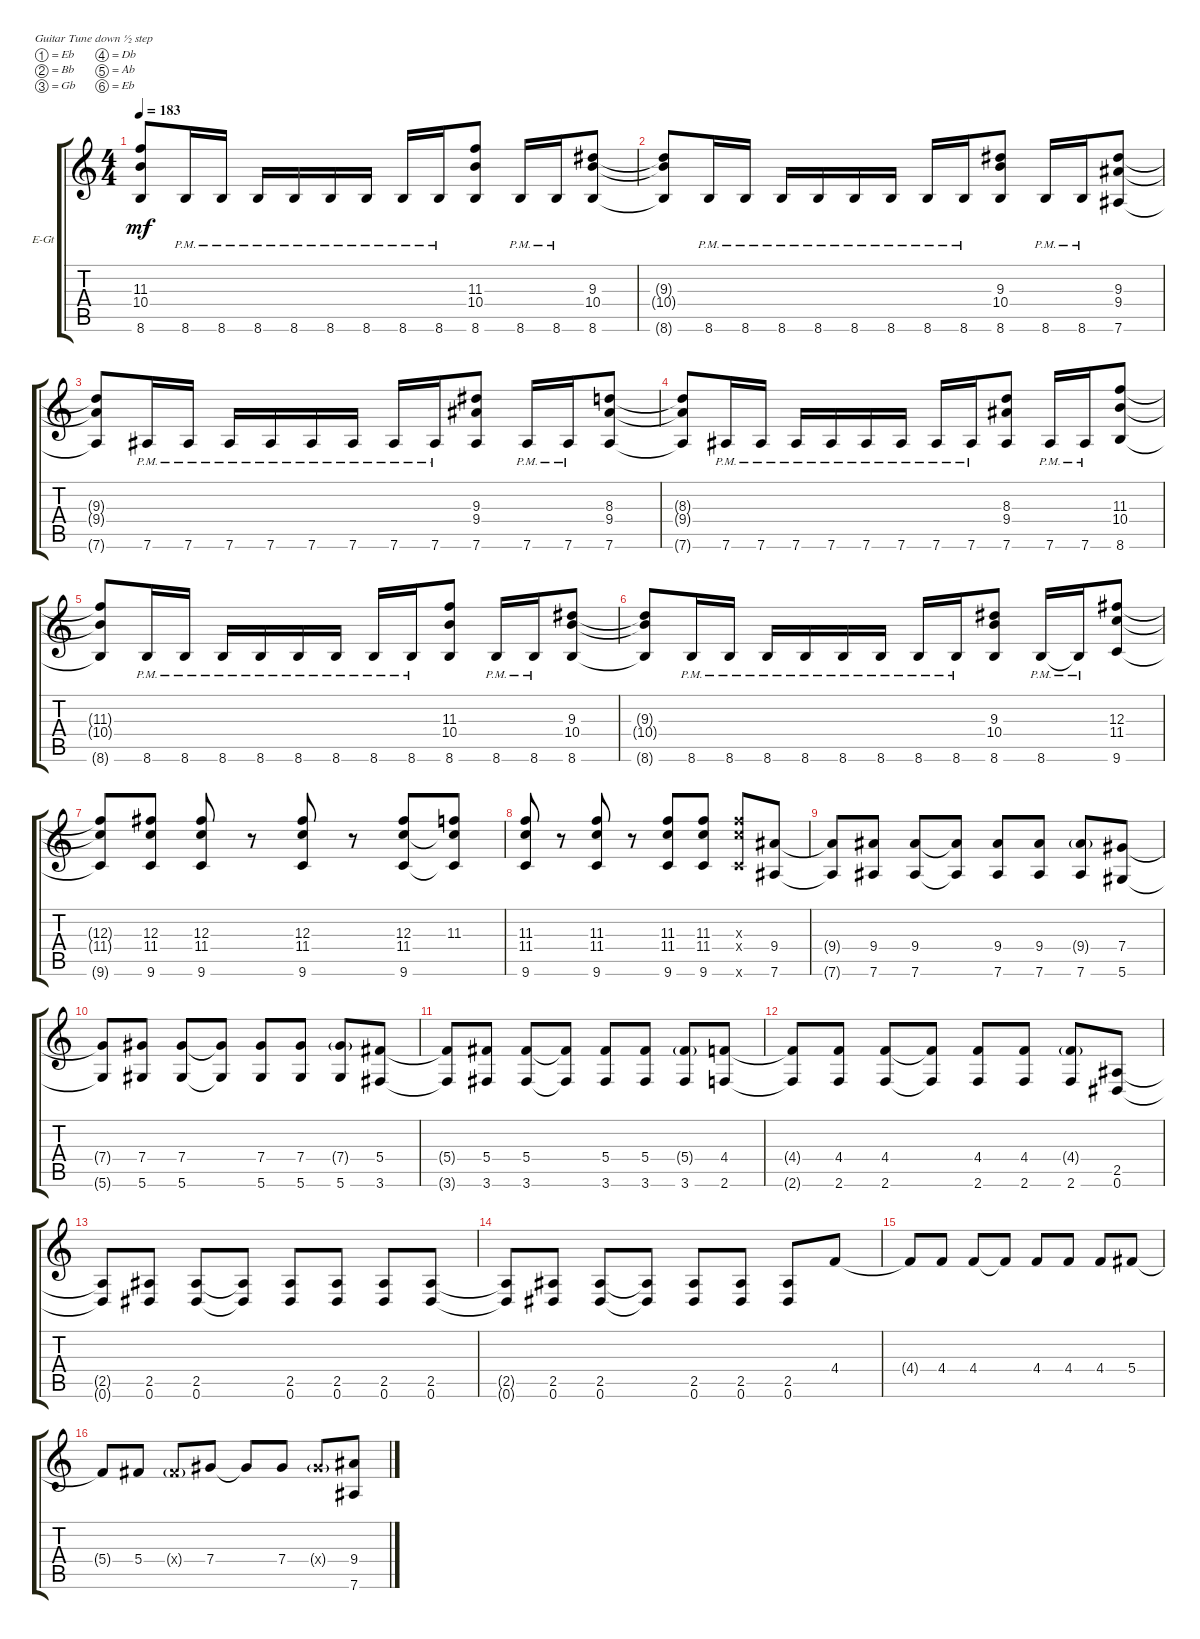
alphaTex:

\bracketExtendMode groupsimilarinstruments
\firstSystemTrackNameOrientation horizontal
\otherSystemsTrackNameOrientation horizontal
\track ("right" "E-Gt") {instrument distortionguitar}
\staff {score tabs}
\tuning (Eb4 Bb3 Gb3 Db3 Ab2 Eb2)
\ts (4 4)
\tempo 183
\clef g2
\ks c
(8.6{t} 10.4{t} 11.3{t}).8{dy mf} 8.6{pm}.16 8.6{pm}.16 8.6{pm}.16 8.6{pm}.16 8.6{pm}.16 8.6{pm}.16 8.6{pm}.16 8.6{pm}.16 (8.6 10.4 11.3).8 8.6{pm}.16 8.6{pm}.16 (8.6 10.4 9.3).8 |
(8.6{t} 10.4{t} 9.3{t}).8 8.6{pm}.16 8.6{pm}.16 8.6{pm}.16 8.6{pm}.16 8.6{pm}.16 8.6{pm}.16 8.6{pm}.16 8.6{pm}.16 (8.6 10.4 9.3).8 8.6{pm}.16 8.6{pm}.16 (7.6 9.4 9.3).8 |
(9.3{t} 9.4{t} 7.6{t}).8 7.6{pm}.16 7.6{pm}.16 7.6{pm}.16 7.6{pm}.16 7.6{pm}.16 7.6{pm}.16 7.6{pm}.16 7.6{pm}.16 (7.6 9.4 9.3).8 7.6{pm}.16 7.6{pm}.16 (7.6 9.4 8.3).8 |
(7.6{t} 9.4{t} 8.3{t}).8 7.6{pm}.16 7.6{pm}.16 7.6{pm}.16 7.6{pm}.16 7.6{pm}.16 7.6{pm}.16 7.6{pm}.16 7.6{pm}.16 (7.6 9.4 8.3).8 7.6{pm}.16 7.6{pm}.16 (8.6 10.4 11.3).8 |
(11.3{t} 10.4{t} 8.6{t}).8 8.6{pm}.16 8.6{pm}.16 8.6{pm}.16 8.6{pm}.16 8.6{pm}.16 8.6{pm}.16 8.6{pm}.16 8.6{pm}.16 (8.6 10.4 11.3).8 8.6{pm}.16 8.6{pm}.16 (8.6 10.4 9.3).8 |
(8.6{t} 10.4{t} 9.3{t}).8 8.6{pm}.16 8.6{pm}.16 8.6{pm}.16 8.6{pm}.16 8.6{pm}.16 8.6{pm}.16 8.6{pm}.16 8.6{pm}.16 (8.6 10.4 9.3).8 8.6{pm}.16 8.6{pm t}.16 (9.6 11.4 12.3).8 |
(9.6{t} 11.4{t} 12.3{t}).8 (9.6 11.4 12.3).8 (9.6 11.4 12.3).8 r.8 (9.6 11.4 12.3).8 r.8 (9.6 11.4 12.3).8 (9.6{t} 11.4{t} 11.3).8 |
(9.6 11.4 11.3).8 r.8 (9.6 11.4 11.3).8 r.8 (9.6 11.4 11.3).8 (9.6 11.4 11.3).8 (9.6{x} 11.4{x} 11.3{x}).8 (9.4 7.6).8 |
(9.4{t} 7.6{t}).8 (9.4 7.6).8 (9.4 7.6).8 (9.4{t} 7.6{t}).8 (9.4 7.6).8 (9.4 7.6).8 (9.4{g} 7.6).8 (7.4 5.6).8 |
(7.4{t} 5.6{t}).8 (7.4 5.6).8 (7.4 5.6).8 (7.4{t} 5.6{t}).8 (7.4 5.6).8 (7.4 5.6).8 (7.4{g} 5.6).8 (5.4 3.6).8 |
(5.4{t} 3.6{t}).8 (5.4 3.6).8 (5.4 3.6).8 (5.4{t} 3.6{t}).8 (5.4 3.6).8 (5.4 3.6).8 (5.4{g} 3.6).8 (4.4 2.6).8 |
(4.4{t} 2.6{t}).8 (4.4 2.6).8 (4.4 2.6).8 (4.4{t} 2.6{t}).8 (4.4 2.6).8 (4.4 2.6).8 (4.4{g} 2.6).8 (0.6 2.5).8 |
(0.6{t} 2.5{t}).8 (0.6 2.5).8 (0.6 2.5).8 (0.6{t} 2.5{t}).8 (0.6 2.5).8 (0.6 2.5).8 (0.6 2.5).8 (0.6 2.5).8 |
(0.6{t} 2.5{t}).8 (0.6 2.5).8 (0.6 2.5).8 (0.6{t} 2.5{t}).8 (0.6 2.5).8 (0.6 2.5).8 (0.6 2.5).8 4.4.8 |
4.4{t}.8 4.4.8 4.4.8 4.4{t}.8 4.4.8 4.4.8 4.4.8 5.4.8 |
5.4{t}.8 5.4.8 5.4{g x}.8 7.4.8 7.4{t}.8 7.4.8 7.4{g x}.8 (9.4 7.6).8
